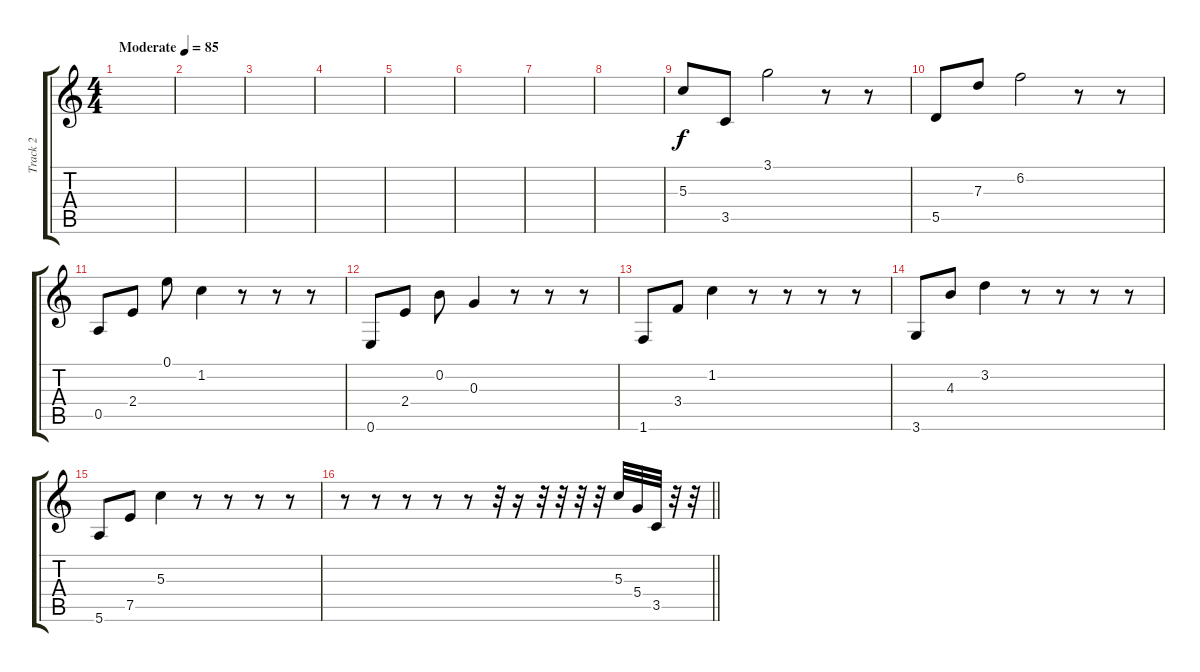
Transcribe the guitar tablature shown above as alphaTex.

\track ("Track 2" "Track 2") {instrument acousticguitarsteel}
\staff {score tabs}
\tuning (E4 B3 G3 D3 A2 E2) {hide}
\ts (4 4)
\tempo (85 "Moderate")
\clef g2
\ks c
|
|
|
|
|
|
|
|
5.3.8 3.5.8 3.1.2 r.8 r.8 |
5.5.8 7.3.8 6.2.2 r.8 r.8 |
0.5.8 2.4.8 0.1.8 1.2.4 r.8 r.8 r.8 |
0.6.8 2.4.8 0.2.8 0.3.4 r.8 r.8 r.8 |
1.6.8 3.4.8 1.2.4 r.8 r.8 r.8 r.8 |
3.6.8 4.3.8 3.2.4 r.8 r.8 r.8 r.8 |
5.6.8 7.5.8 5.3.4 r.8 r.8 r.8 r.8 |
\barLineRight lightlight
r.8 r.8 r.8 r.8 r.8 r.32 r.16 r.32 r.32 r.32 r.32 5.3.32 5.4.32 3.5.32 r.32 r.32
